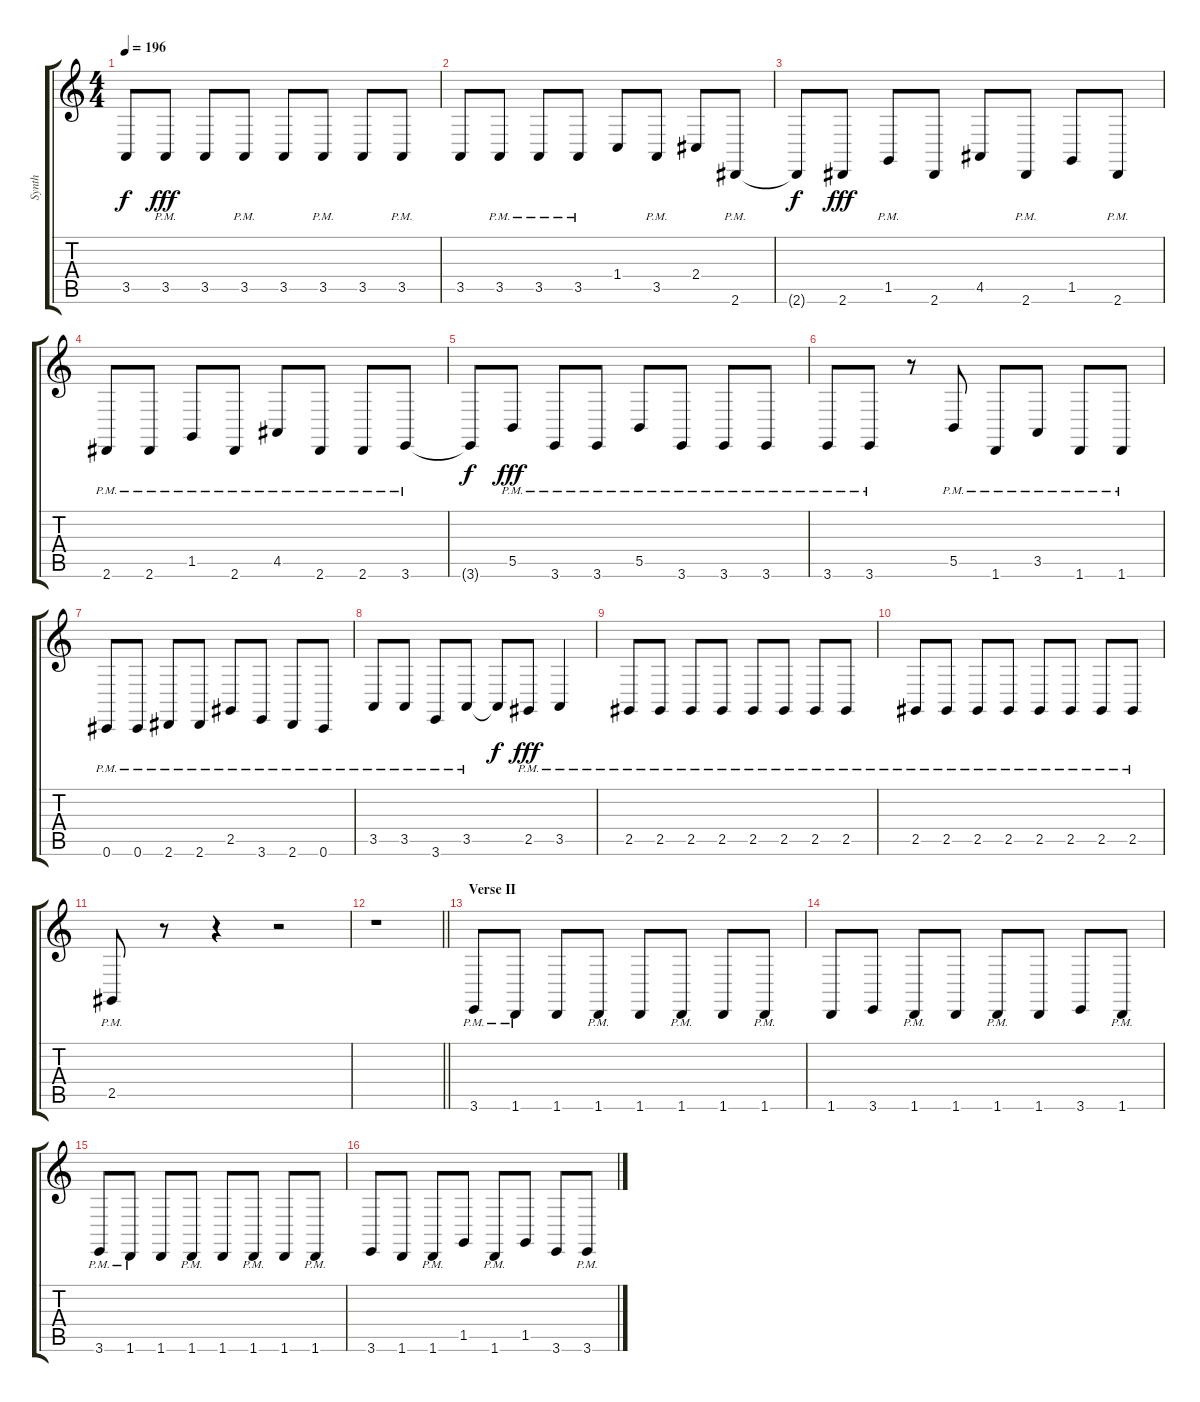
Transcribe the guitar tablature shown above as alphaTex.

\track ("Synth" "Synth") {instrument lead2sawtooth}
\staff {score tabs}
\tuning (Db4 Ab3 E3 B2 Gb2 Db2) {hide}
\ts (4 4)
\tempo 196
\clef g2
\ks c
3.5{t}.8{dy f} 3.5{pm}.8{dy fff} 3.5.8 3.5{pm}.8 3.5.8 3.5{pm}.8 3.5.8 3.5{pm}.8 |
3.5.8 3.5{pm}.8 3.5{pm}.8 3.5{pm}.8 1.4.8 3.5{pm}.8 2.4.8 2.6{pm}.8 |
2.6{t}.8{dy f} 2.6.8{dy fff} 1.5{pm}.8 2.6.8 4.5.8 2.6{pm}.8 1.5.8 2.6{pm}.8 |
2.6{pm}.8 2.6{pm}.8 1.5{pm}.8 2.6{pm}.8 4.5{pm}.8 2.6{pm}.8 2.6{pm}.8 3.6{pm}.8 |
3.6{t}.8{dy f} 5.5{pm}.8{dy fff} 3.6{pm}.8 3.6{pm}.8 5.5{pm}.8 3.6{pm}.8 3.6{pm}.8 3.6{pm}.8 |
3.6{pm}.8 3.6{pm}.8 r.8 5.5{pm}.8 1.6{pm}.8 3.5{pm}.8 1.6{pm}.8 1.6{pm}.8 |
0.6{pm}.8 0.6{pm}.8 2.6{pm}.8 2.6{pm}.8 2.5{pm}.8 3.6{pm}.8 2.6{pm}.8 0.6{pm}.8 |
3.5{pm}.8 3.5{pm}.8 3.6{pm}.8 3.5{pm}.8 3.5{t}.8{dy f} 2.5{pm}.8{dy fff} 3.5{pm}.4 |
2.5{pm}.8 2.5{pm}.8 2.5{pm}.8 2.5{pm}.8 2.5{pm}.8 2.5{pm}.8 2.5{pm}.8 2.5{pm}.8 |
2.5{pm}.8 2.5{pm}.8 2.5{pm}.8 2.5{pm}.8 2.5{pm}.8 2.5{pm}.8 2.5{pm}.8 2.5{pm}.8 |
2.5{pm}.8 r.8 r.4 r.2 |
\barLineRight lightlight
r.1 |
\section ("" "Verse II")
3.6{pm}.8 1.6{pm}.8 1.6.8 1.6{pm}.8 1.6.8 1.6{pm}.8 1.6.8 1.6{pm}.8 |
1.6.8 3.6.8 1.6{pm}.8 1.6.8 1.6{pm}.8 1.6.8 3.6.8 1.6{pm}.8 |
3.6{pm}.8 1.6{pm}.8 1.6.8 1.6{pm}.8 1.6.8 1.6{pm}.8 1.6.8 1.6{pm}.8 |
3.6.8 1.6.8 1.6{pm}.8 1.5.8 1.6{pm}.8 1.5.8 3.6.8 3.6{pm}.8
